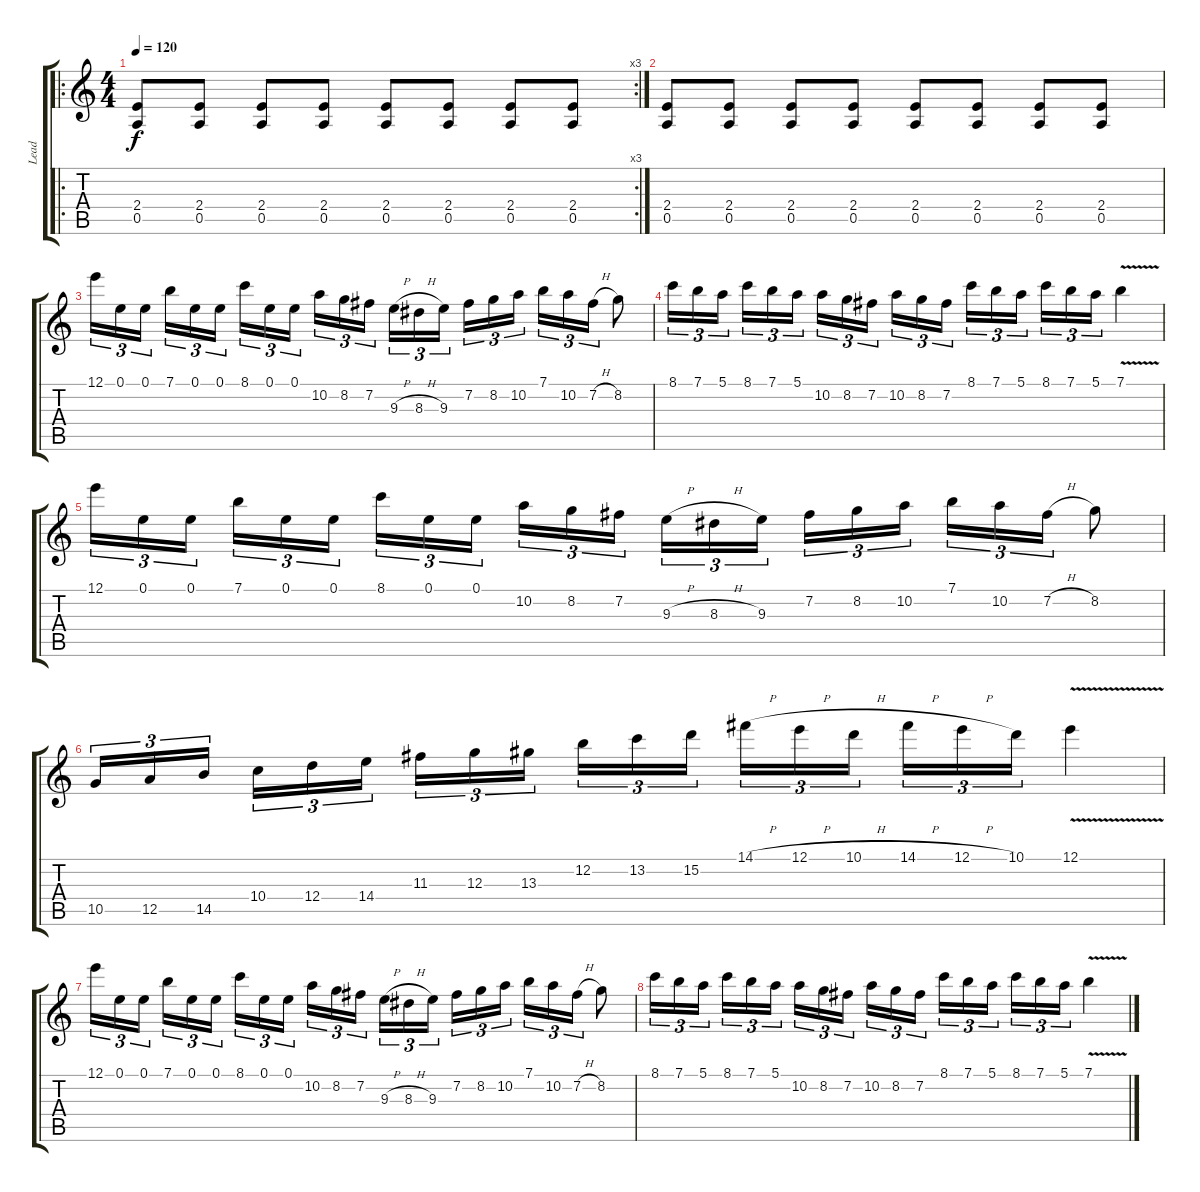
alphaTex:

\track ("Lead" "Lead") {instrument distortionguitar}
\staff {score tabs}
\tuning (E4 B3 G3 D3 A2 E2) {hide}
\ro
\rc 3
\ts (4 4)
\tempo 120
\clef g2
\ks c
(2.4 0.5).8{dy f instrument distortionguitar} (2.4 0.5).8 (2.4 0.5).8 (2.4 0.5).8 (2.4 0.5).8 (2.4 0.5).8 (2.4 0.5).8 (2.4 0.5).8 |
(2.4 0.5).8 (2.4 0.5).8 (2.4 0.5).8 (2.4 0.5).8 (2.4 0.5).8 (2.4 0.5).8 (2.4 0.5).8 (2.4 0.5).8 |
12.1.16{tu (3 2)} 0.1.16{tu (3 2)} 0.1.16{tu (3 2)} 7.1.16{tu (3 2)} 0.1.16{tu (3 2)} 0.1.16{tu (3 2)} 8.1.16{tu (3 2)} 0.1.16{tu (3 2)} 0.1.16{tu (3 2)} 10.2.16{tu (3 2)} 8.2.16{tu (3 2)} 7.2.16{tu (3 2)} 9.3{h}.16{tu (3 2)} 8.3{h}.16{tu (3 2)} 9.3.16{tu (3 2)} 7.2.16{tu (3 2)} 8.2.16{tu (3 2)} 10.2.16{tu (3 2)} 7.1.16{tu (3 2)} 10.2.16{tu (3 2)} 7.2{h}.16{tu (3 2)} 8.2.8 |
8.1.16{tu (3 2)} 7.1.16{tu (3 2)} 5.1.16{tu (3 2)} 8.1.16{tu (3 2)} 7.1.16{tu (3 2)} 5.1.16{tu (3 2)} 10.2.16{tu (3 2)} 8.2.16{tu (3 2)} 7.2.16{tu (3 2)} 10.2.16{tu (3 2)} 8.2.16{tu (3 2)} 7.2.16{tu (3 2)} 8.1.16{tu (3 2)} 7.1.16{tu (3 2)} 5.1.16{tu (3 2)} 8.1.16{tu (3 2)} 7.1.16{tu (3 2)} 5.1.16{tu (3 2)} 7.1{v}.4 |
12.1.16{tu (3 2)} 0.1.16{tu (3 2)} 0.1.16{tu (3 2)} 7.1.16{tu (3 2)} 0.1.16{tu (3 2)} 0.1.16{tu (3 2)} 8.1.16{tu (3 2)} 0.1.16{tu (3 2)} 0.1.16{tu (3 2)} 10.2.16{tu (3 2)} 8.2.16{tu (3 2)} 7.2.16{tu (3 2)} 9.3{h}.16{tu (3 2)} 8.3{h}.16{tu (3 2)} 9.3.16{tu (3 2)} 7.2.16{tu (3 2)} 8.2.16{tu (3 2)} 10.2.16{tu (3 2)} 7.1.16{tu (3 2)} 10.2.16{tu (3 2)} 7.2{h}.16{tu (3 2)} 8.2.8 |
10.5.16{tu (3 2)} 12.5.16{tu (3 2)} 14.5.16{tu (3 2)} 10.4.16{tu (3 2)} 12.4.16{tu (3 2)} 14.4.16{tu (3 2)} 11.3.16{tu (3 2)} 12.3.16{tu (3 2)} 13.3.16{tu (3 2)} 12.2.16{tu (3 2)} 13.2.16{tu (3 2)} 15.2.16{tu (3 2)} 14.1{h}.16{tu (3 2)} 12.1{h}.16{tu (3 2)} 10.1{h}.16{tu (3 2)} 14.1{h}.16{tu (3 2)} 12.1{h}.16{tu (3 2)} 10.1.16{tu (3 2)} 12.1{v}.4 |
12.1.16{tu (3 2)} 0.1.16{tu (3 2)} 0.1.16{tu (3 2)} 7.1.16{tu (3 2)} 0.1.16{tu (3 2)} 0.1.16{tu (3 2)} 8.1.16{tu (3 2)} 0.1.16{tu (3 2)} 0.1.16{tu (3 2)} 10.2.16{tu (3 2)} 8.2.16{tu (3 2)} 7.2.16{tu (3 2)} 9.3{h}.16{tu (3 2)} 8.3{h}.16{tu (3 2)} 9.3.16{tu (3 2)} 7.2.16{tu (3 2)} 8.2.16{tu (3 2)} 10.2.16{tu (3 2)} 7.1.16{tu (3 2)} 10.2.16{tu (3 2)} 7.2{h}.16{tu (3 2)} 8.2.8 |
8.1.16{tu (3 2)} 7.1.16{tu (3 2)} 5.1.16{tu (3 2)} 8.1.16{tu (3 2)} 7.1.16{tu (3 2)} 5.1.16{tu (3 2)} 10.2.16{tu (3 2)} 8.2.16{tu (3 2)} 7.2.16{tu (3 2)} 10.2.16{tu (3 2)} 8.2.16{tu (3 2)} 7.2.16{tu (3 2)} 8.1.16{tu (3 2)} 7.1.16{tu (3 2)} 5.1.16{tu (3 2)} 8.1.16{tu (3 2)} 7.1.16{tu (3 2)} 5.1.16{tu (3 2)} 7.1{v}.4
